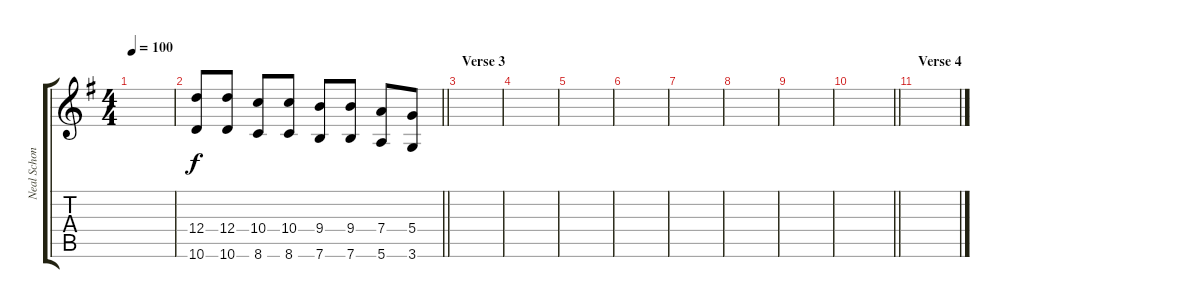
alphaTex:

\track ("Neal Schon" "Neal Schon") {instrument overdrivenguitar}
\staff {score tabs}
\tuning (E4 B3 G3 D3 A2 E2) {hide}
\ts (4 4)
\tempo 100
\clef g2
\ks g
|
\barLineRight lightlight
(12.4 10.6).8{dy f} (12.4 10.6).8 (10.4 8.6).8 (10.4 8.6).8 (9.4 7.6).8 (9.4 7.6).8 (7.4 5.6).8 (5.4 3.6).8 |
\section ("" "Verse 3")
|
|
|
|
|
|
|
\barLineRight lightlight
|
\section ("" "Verse 4")
